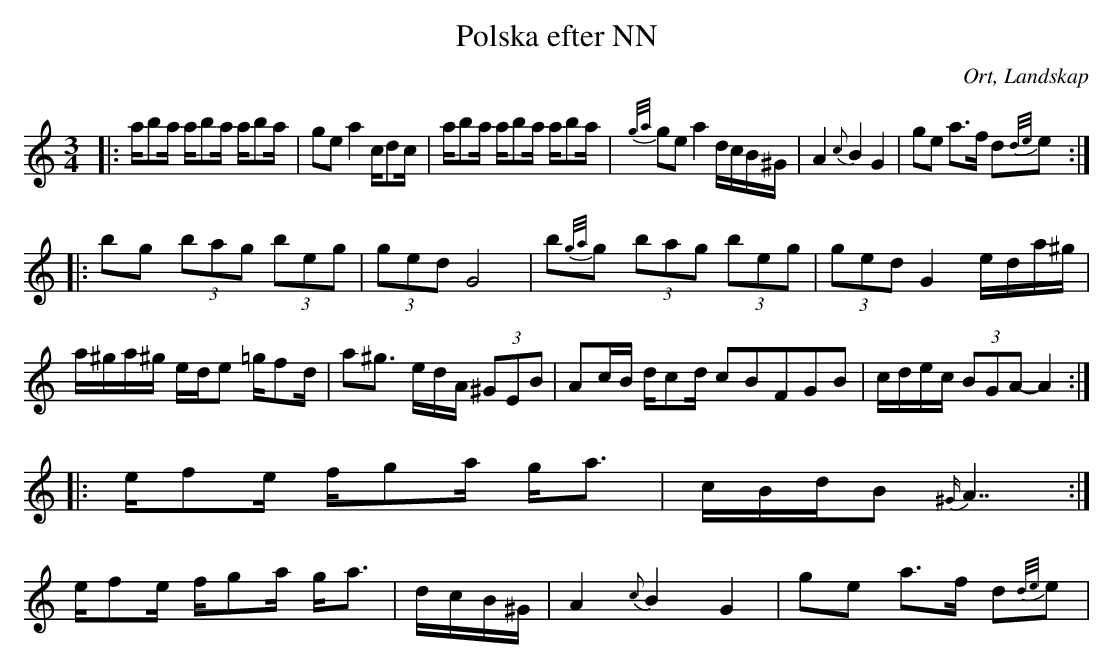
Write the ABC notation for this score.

X:1
T:Polska efter NN
O:Ort, Landskap
M:3/4
L:1/8
K:C
|: a/ba/ a/ba/ a/ba/|ge a2 c/dc/| a/ba/ a/ba/ a/ba/ | {g/a/}ge a2 d/c/B/^G/| A2 {c}B2 G2 | ge a>f d{d/e/}e:|
|:bg (3bag (3beg| (3ged G4 |b{g/a/}g (3bag (3beg| (3ged G2 e/d/a/^g/| a/^g/a/^g/ e/d/e =g/fd/ |a^g3/2 /e/d/A/ (3^GEB| Ac/B/ d/cd/ c2/5B2/5F2/5G2/5B2/5|  c/d/e/c/ (3BGA-A2 :|
|:e/fe/ f/ga/ g/a3/2 | c/B/d/B {^G/}A7/2:|
e/fe/ f/ga/ g/a3/2 |d/c/B/^G/| A2 {c}B2 G2 | ge a>f d{d/e/}e|
